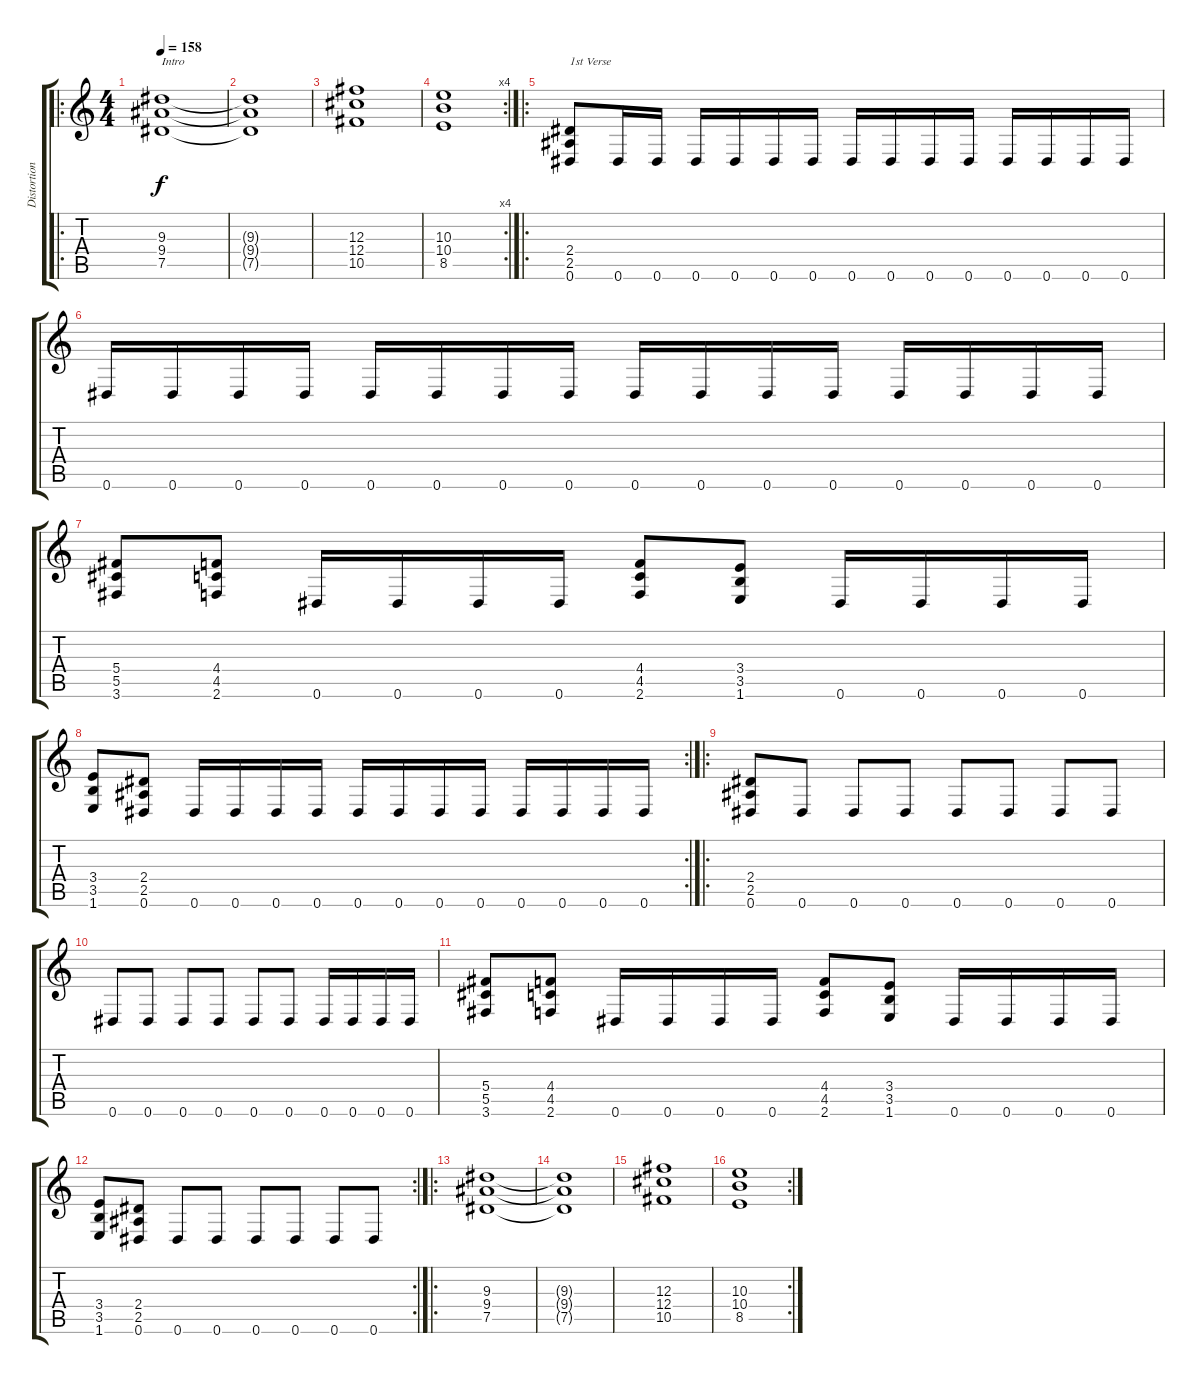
\track ("Distortion Guitar I" "Distortion") {instrument distortionguitar}
\staff {score tabs}
\tuning (Eb4 Bb3 Gb3 Db3 Ab2 Eb2) {hide}
\ro
\ts (4 4)
\tempo 158
\clef g2
\ks c
(9.3 9.4 7.5).1{txt "Intro" dy f instrument distortionguitar} |
(9.3{t} 9.4{t} 7.5{t}).1 |
(12.3 12.4 10.5).1 |
\rc 4
(10.3 10.4 8.5).1 |
\ro
(2.4 2.5 0.6).8{txt "1st Verse"} 0.6.16 0.6.16 0.6.16 0.6.16 0.6.16 0.6.16 0.6.16 0.6.16 0.6.16 0.6.16 0.6.16 0.6.16 0.6.16 0.6.16 |
0.6.16 0.6.16 0.6.16 0.6.16 0.6.16 0.6.16 0.6.16 0.6.16 0.6.16 0.6.16 0.6.16 0.6.16 0.6.16 0.6.16 0.6.16 0.6.16 |
(5.4 5.5 3.6).8 (4.4 4.5 2.6).8 0.6.16 0.6.16 0.6.16 0.6.16 (4.4 4.5 2.6).8 (3.4 3.5 1.6).8 0.6.16 0.6.16 0.6.16 0.6.16 |
\rc 2
(3.4 3.5 1.6).8 (2.4 2.5 0.6).8 0.6.16 0.6.16 0.6.16 0.6.16 0.6.16 0.6.16 0.6.16 0.6.16 0.6.16 0.6.16 0.6.16 0.6.16 |
\ro
(2.4 2.5 0.6).8 0.6.8 0.6.8 0.6.8 0.6.8 0.6.8 0.6.8 0.6.8 |
0.6.8 0.6.8 0.6.8 0.6.8 0.6.8 0.6.8 0.6.16 0.6.16 0.6.16 0.6.16 |
(5.4 5.5 3.6).8 (4.4 4.5 2.6).8 0.6.16 0.6.16 0.6.16 0.6.16 (4.4 4.5 2.6).8 (3.4 3.5 1.6).8 0.6.16 0.6.16 0.6.16 0.6.16 |
\rc 2
(3.4 3.5 1.6).8 (2.4 2.5 0.6).8 0.6.8 0.6.8 0.6.8 0.6.8 0.6.8 0.6.8 |
\ro
(9.3 9.4 7.5).1 |
(9.3{t} 9.4{t} 7.5{t}).1 |
(12.3 12.4 10.5).1 |
\rc 2
(10.3 10.4 8.5).1
